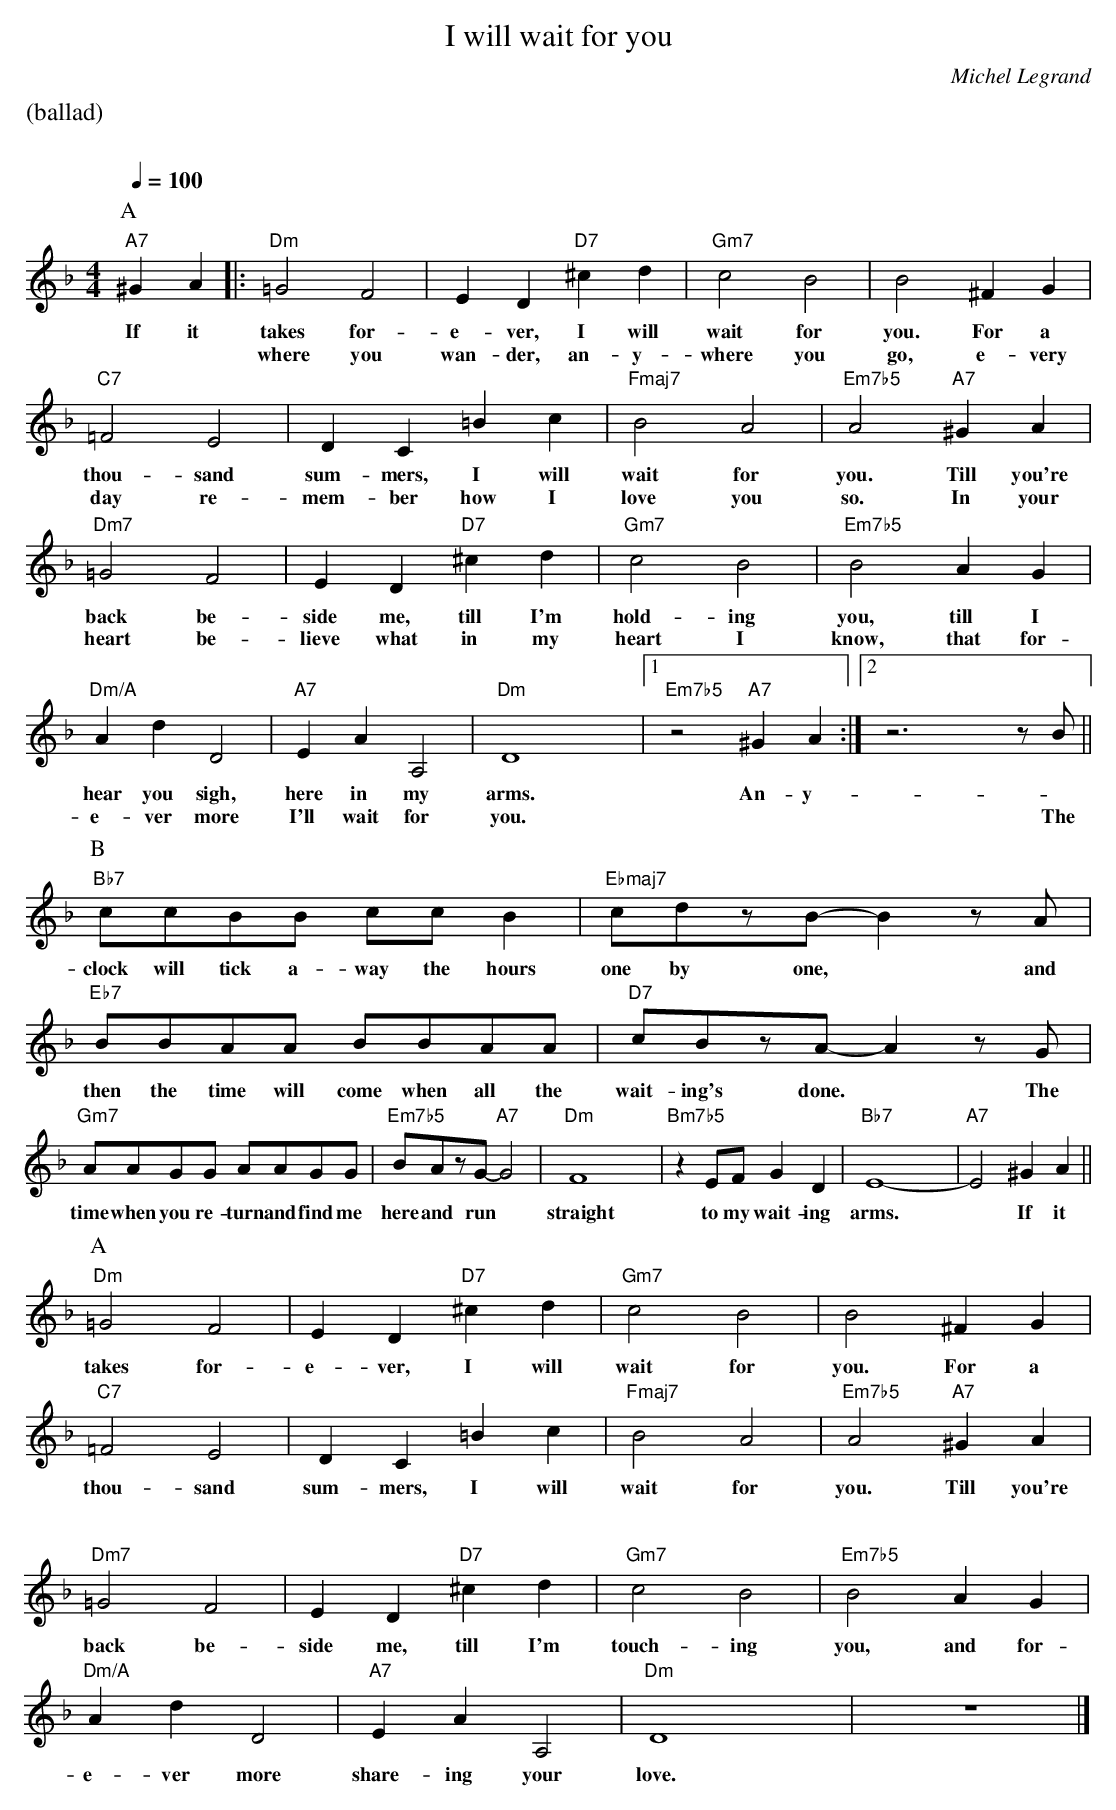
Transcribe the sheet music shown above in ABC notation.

X:1
T:I will wait for you
M:4/4
L:1/4
C:Michel Legrand
Q:1/4=100
%%staves (chords melody)
K:Dm
%%text (ballad)
%%vskip 20
P:A
V:chords
"A7"x2  |: "Dm"x2 x2 | x2 "D7"x2 | "Gm7"x2 x2 | x2 x2 |
"C7"x2 x2 | x2 x2 | "Fmaj7"x2 x2 | "Em7b5"x2 "A7"x2 |
"Dm7"x2 x2 | x2 "D7"x2 | "Gm7"x2 x2 | "Em7b5"x2 x2 |
"Dm/A"x2 x2 | "A7"x2 x2 | "Dm"x2 x2 |[1 "Em7b5"x2 "A7"x2 :|[2 x2 x2 ||
V:melody
^GA || =G2F2 | ED^cd | c2B2 | B2^FG |
w:If it takes for-e-ver, I will wait for you. For a
w:**where you wan-der, an-y-where you go, e-very
=F2E2 | DC=Bc | B2A2 | A2^GA |
w:thou-sand sum-mers, I will wait for you. Till you're
w:day re-mem-ber how I love you so. In your
=G2F2 | ED^cd | c2B2 | B2AG |
w:back be-side me, till I'm hold-ing you, till I
w:heart be-lieve what in my heart I know, that for-
AdD2 | EAA,2 | D4 |[1 z2 ^GA :|[2 z3 z/B/ ||
w:hear you sigh, here in my arms. An-y- *
w:e-ver more I'll wait for you. ** The
P:B
V:chords
[L:1/8]"Bb7"x4 x4 | "Ebmaj7"x4 x4 | "Eb7"x4 x4 | "D7"x4 x4 |
"Gm7"x4 x4 | "Em7b5"x4 "A7"x4 | "Dm"x4 x4 | "Bm7b5"x4 x4 | "Bb7"x4 x4 | "A7"x4 x4 ||
V:melody
[L:1/8]ccBB ccB2 | cdzB-B2zA | BBAA BBAA | cBzA-A2zG |
w:clock will tick a-way the hours one by one,* and then the time will come when all the wait-ing's done.* The
AAGG AAGG | BAzG-G4 | F8 | z2EFG2D2 | E8- | E4 ^G2A2 ||
w:time when you re-turn and find me here and run* straight to my wait-ing arms.* If it
P:A
V:chords
[L:1/4]"Dm"x2 x2 | x2 "D7"x2 | "Gm7"x2 x2 | x2 x2 |
"C7"x2 x2 | x2 x2 | "Fmaj7"x2 x2 | "Em7b5"x2 "A7"x2 |
"Dm7"x2 x2 | x2 "D7"x2 | "Gm7"x2 x2 | "Em7b5"x2 x2 |
"Dm/A"x2 x2 | "A7"x2 x2 | "Dm"x2 x2 | x2 x2 |]
V:melody
[L:1/4]=G2F2 | ED^cd | c2B2 | B2^FG |
w:takes for-e-ver, I will wait for you. For a
=F2E2 | DC=Bc | B2A2 | A2^GA |
w:thou-sand sum-mers, I will wait for you. Till you're
=G2F2 | ED^cd | c2B2 | B2AG |
w:back be-side me, till I'm touch-ing you, and for-
AdD2 | EAA,2 | D4 | z4 |]
w:e-ver more share-ing your love.
